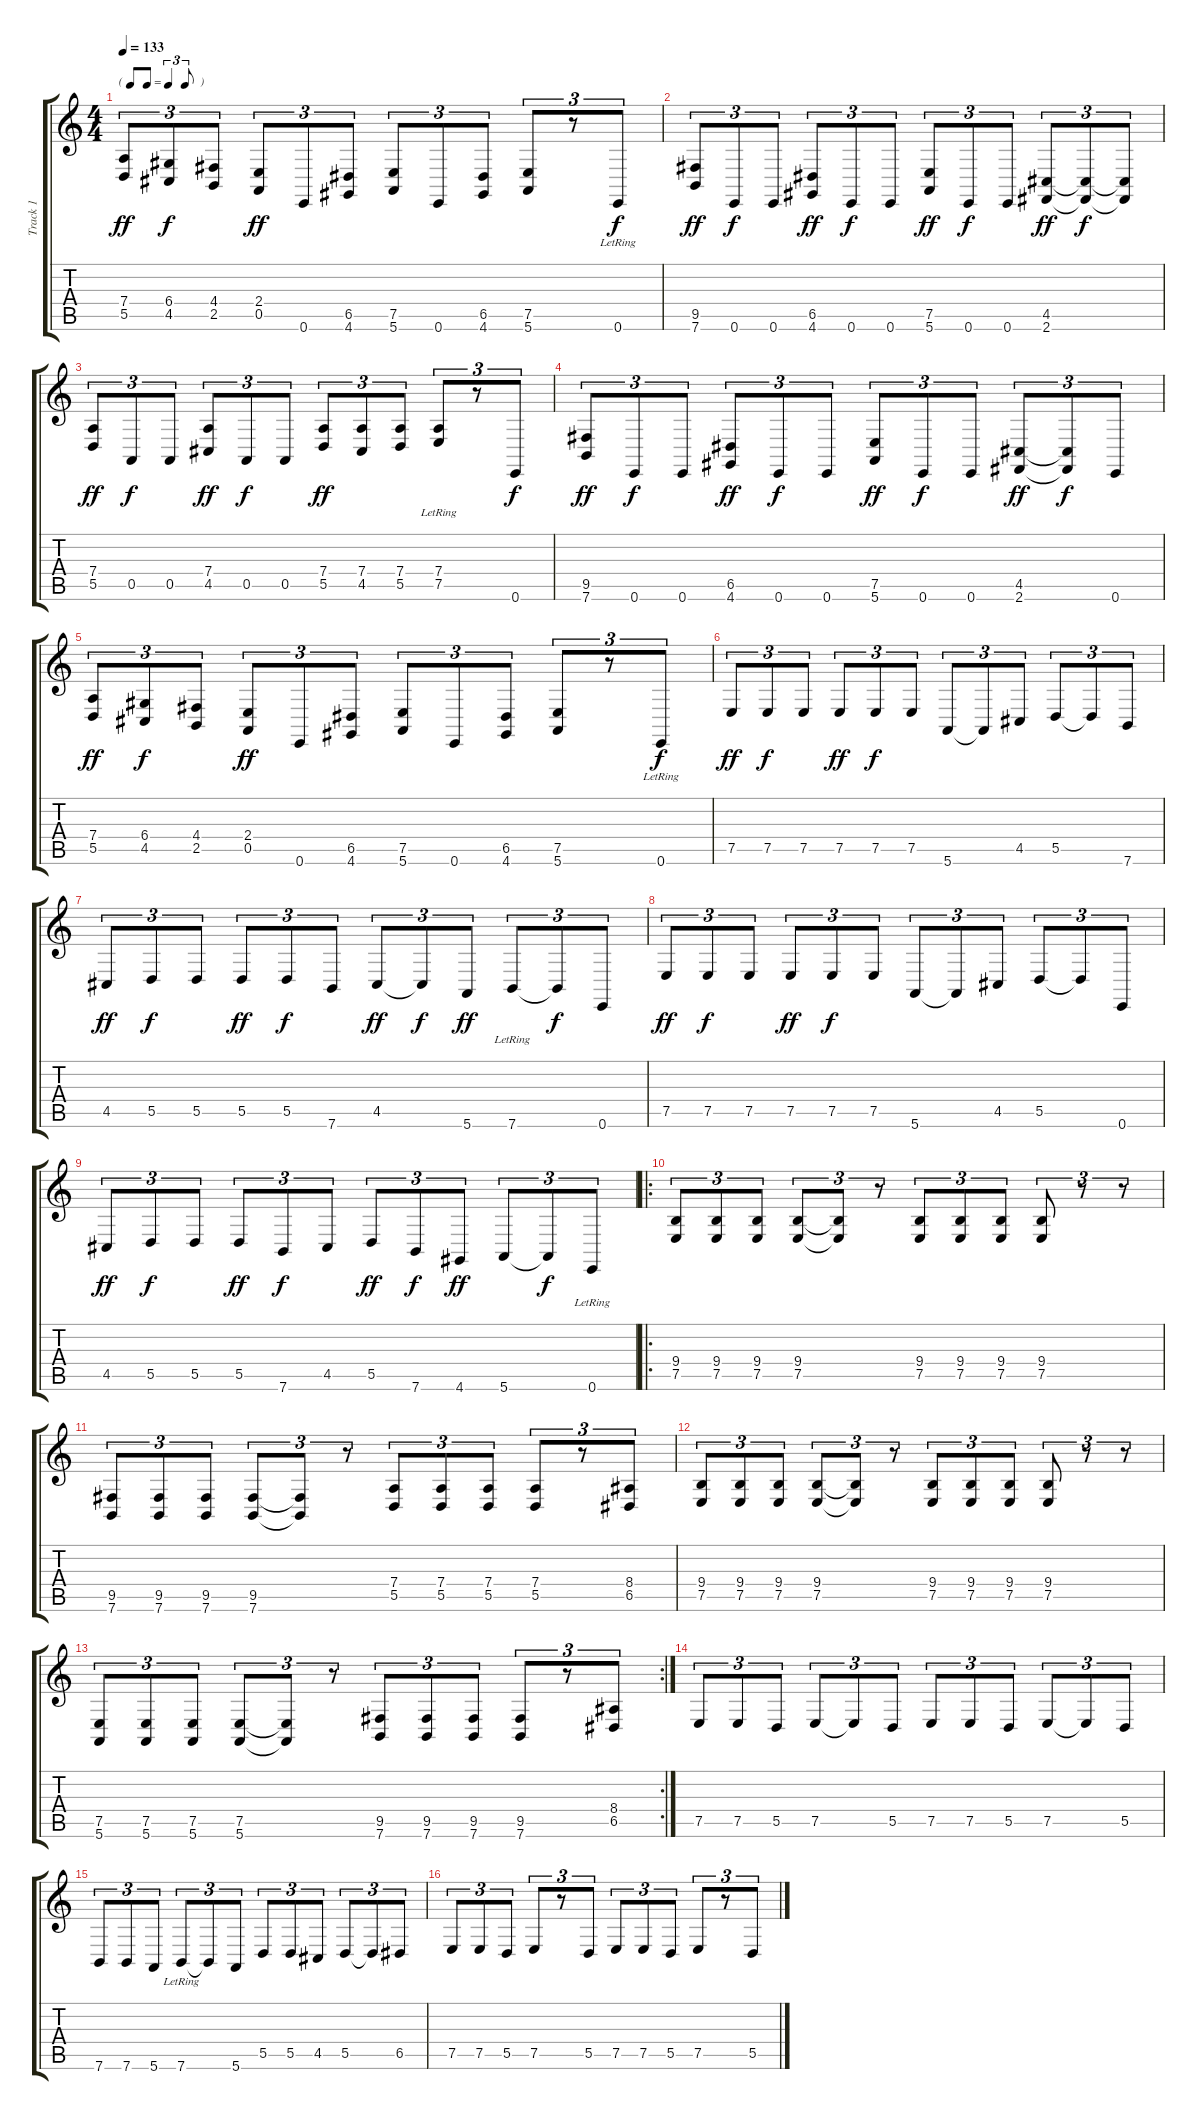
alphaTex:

\track ("Track 1" "Track 1") {instrument brightacousticpiano}
\staff {score tabs}
\tuning (E4 B3 G3 D3 A2 E2) {hide}
\ts (4 4)
\tf triplet8th
\tempo 133
\clef g2
\ks c
(7.4 5.5).8{tu (3 2) dy ff} (6.4 4.5).8{tu (3 2) dy f} (4.4 2.5).8{tu (3 2)} (2.4 0.5).8{tu (3 2) dy ff} 0.6.8{tu (3 2)} (6.5 4.6).8{tu (3 2)} (7.5 5.6).8{tu (3 2)} 0.6.8{tu (3 2)} (6.5 4.6).8{tu (3 2)} (7.5 5.6).8{tu (3 2)} r.8{tu (3 2)} 0.6{lr}.8{tu (3 2) dy f} |
(9.5 7.6).8{tu (3 2) dy ff} 0.6.8{tu (3 2) dy f} 0.6.8{tu (3 2)} (6.5 4.6).8{tu (3 2) dy ff} 0.6.8{tu (3 2) dy f} 0.6.8{tu (3 2)} (7.5 5.6).8{tu (3 2) dy ff} 0.6.8{tu (3 2) dy f} 0.6.8{tu (3 2)} (4.5 2.6).8{tu (3 2) dy ff} (4.5{t} 2.6{t}).8{tu (3 2) dy f} (4.5{t} 2.6{t}).8{tu (3 2)} |
(7.4 5.5).8{tu (3 2) dy ff} 0.5.8{tu (3 2) dy f} 0.5.8{tu (3 2)} (7.4 4.5).8{tu (3 2) dy ff} 0.5.8{tu (3 2) dy f} 0.5.8{tu (3 2)} (7.4 5.5).8{tu (3 2) dy ff} (7.4 4.5).8{tu (3 2)} (7.4 5.5).8{tu (3 2)} (7.4{lr} 7.5{lr}).8{tu (3 2)} r.8{tu (3 2)} 0.6.8{tu (3 2) dy f} |
(9.5 7.6).8{tu (3 2) dy ff} 0.6.8{tu (3 2) dy f} 0.6.8{tu (3 2)} (6.5 4.6).8{tu (3 2) dy ff} 0.6.8{tu (3 2) dy f} 0.6.8{tu (3 2)} (7.5 5.6).8{tu (3 2) dy ff} 0.6.8{tu (3 2) dy f} 0.6.8{tu (3 2)} (4.5 2.6).8{tu (3 2) dy ff} (4.5{t} 2.6{t}).8{tu (3 2) dy f} 0.6.8{tu (3 2)} |
(7.4 5.5).8{tu (3 2) dy ff} (6.4 4.5).8{tu (3 2) dy f} (4.4 2.5).8{tu (3 2)} (2.4 0.5).8{tu (3 2) dy ff} 0.6.8{tu (3 2)} (6.5 4.6).8{tu (3 2)} (7.5 5.6).8{tu (3 2)} 0.6.8{tu (3 2)} (6.5 4.6).8{tu (3 2)} (7.5 5.6).8{tu (3 2)} r.8{tu (3 2)} 0.6{lr}.8{tu (3 2) dy f} |
7.5.8{tu (3 2) dy ff} 7.5.8{tu (3 2) dy f} 7.5.8{tu (3 2)} 7.5.8{tu (3 2) dy ff} 7.5.8{tu (3 2) dy f} 7.5.8{tu (3 2)} 5.6.8{tu (3 2)} 5.6{t}.8{tu (3 2)} 4.5.8{tu (3 2)} 5.5.8{tu (3 2)} 5.5{t}.8{tu (3 2)} 7.6.8{tu (3 2)} |
4.5.8{tu (3 2) dy ff} 5.5.8{tu (3 2) dy f} 5.5.8{tu (3 2)} 5.5.8{tu (3 2) dy ff} 5.5.8{tu (3 2) dy f} 7.6.8{tu (3 2)} 4.5.8{tu (3 2) dy ff} 4.5{t}.8{tu (3 2) dy f} 5.6.8{tu (3 2) dy ff} 7.6{lr}.8{tu (3 2)} 7.6{t}.8{tu (3 2) dy f} 0.6.8{tu (3 2)} |
7.5.8{tu (3 2) dy ff} 7.5.8{tu (3 2) dy f} 7.5.8{tu (3 2)} 7.5.8{tu (3 2) dy ff} 7.5.8{tu (3 2) dy f} 7.5.8{tu (3 2)} 5.6.8{tu (3 2)} 5.6{t}.8{tu (3 2)} 4.5.8{tu (3 2)} 5.5.8{tu (3 2)} 5.5{t}.8{tu (3 2)} 0.6.8{tu (3 2)} |
4.5.8{tu (3 2) dy ff} 5.5.8{tu (3 2) dy f} 5.5.8{tu (3 2)} 5.5.8{tu (3 2) dy ff} 7.6.8{tu (3 2) dy f} 4.5.8{tu (3 2)} 5.5.8{tu (3 2) dy ff} 7.6.8{tu (3 2) dy f} 4.6.8{tu (3 2) dy ff} 5.6.8{tu (3 2)} 5.6{t}.8{tu (3 2) dy f} 0.6{lr}.8{tu (3 2)} |
\ro
(9.4 7.5).8{tu (3 2)} (9.4 7.5).8{tu (3 2)} (9.4 7.5).8{tu (3 2)} (9.4 7.5).8{tu (3 2)} (9.4{t} 7.5{t}).8{tu (3 2)} r.8{tu (3 2)} (9.4 7.5).8{tu (3 2)} (9.4 7.5).8{tu (3 2)} (9.4 7.5).8{tu (3 2)} (9.4 7.5).8{tu (3 2)} r.8{tu (3 2)} r.8{tu (3 2)} |
(9.5 7.6).8{tu (3 2)} (9.5 7.6).8{tu (3 2)} (9.5 7.6).8{tu (3 2)} (9.5 7.6).8{tu (3 2)} (9.5{t} 7.6{t}).8{tu (3 2)} r.8{tu (3 2)} (7.4 5.5).8{tu (3 2)} (7.4 5.5).8{tu (3 2)} (7.4 5.5).8{tu (3 2)} (7.4 5.5).8{tu (3 2)} r.8{tu (3 2)} (8.4 6.5).8{tu (3 2)} |
(9.4 7.5).8{tu (3 2)} (9.4 7.5).8{tu (3 2)} (9.4 7.5).8{tu (3 2)} (9.4 7.5).8{tu (3 2)} (9.4{t} 7.5{t}).8{tu (3 2)} r.8{tu (3 2)} (9.4 7.5).8{tu (3 2)} (9.4 7.5).8{tu (3 2)} (9.4 7.5).8{tu (3 2)} (9.4 7.5).8{tu (3 2)} r.8{tu (3 2)} r.8{tu (3 2)} |
\rc 2
(7.5 5.6).8{tu (3 2)} (7.5 5.6).8{tu (3 2)} (7.5 5.6).8{tu (3 2)} (7.5 5.6).8{tu (3 2)} (7.5{t} 5.6{t}).8{tu (3 2)} r.8{tu (3 2)} (9.5 7.6).8{tu (3 2)} (9.5 7.6).8{tu (3 2)} (9.5 7.6).8{tu (3 2)} (9.5 7.6).8{tu (3 2)} r.8{tu (3 2)} (8.4 6.5).8{tu (3 2)} |
7.5.8{tu (3 2)} 7.5.8{tu (3 2)} 5.5.8{tu (3 2)} 7.5.8{tu (3 2)} 7.5{t}.8{tu (3 2)} 5.5.8{tu (3 2)} 7.5.8{tu (3 2)} 7.5.8{tu (3 2)} 5.5.8{tu (3 2)} 7.5.8{tu (3 2)} 7.5{t}.8{tu (3 2)} 5.5.8{tu (3 2)} |
7.6.8{tu (3 2)} 7.6.8{tu (3 2)} 5.6.8{tu (3 2)} 7.6{lr}.8{tu (3 2)} 7.6{t}.8{tu (3 2)} 5.6.8{tu (3 2)} 5.5.8{tu (3 2)} 5.5.8{tu (3 2)} 4.5.8{tu (3 2)} 5.5.8{tu (3 2)} 5.5{t}.8{tu (3 2)} 6.5.8{tu (3 2)} |
7.5.8{tu (3 2)} 7.5.8{tu (3 2)} 5.5.8{tu (3 2)} 7.5.8{tu (3 2)} r.8{tu (3 2)} 5.5.8{tu (3 2)} 7.5.8{tu (3 2)} 7.5.8{tu (3 2)} 5.5.8{tu (3 2)} 7.5.8{tu (3 2)} r.8{tu (3 2)} 5.5.8{tu (3 2)}
